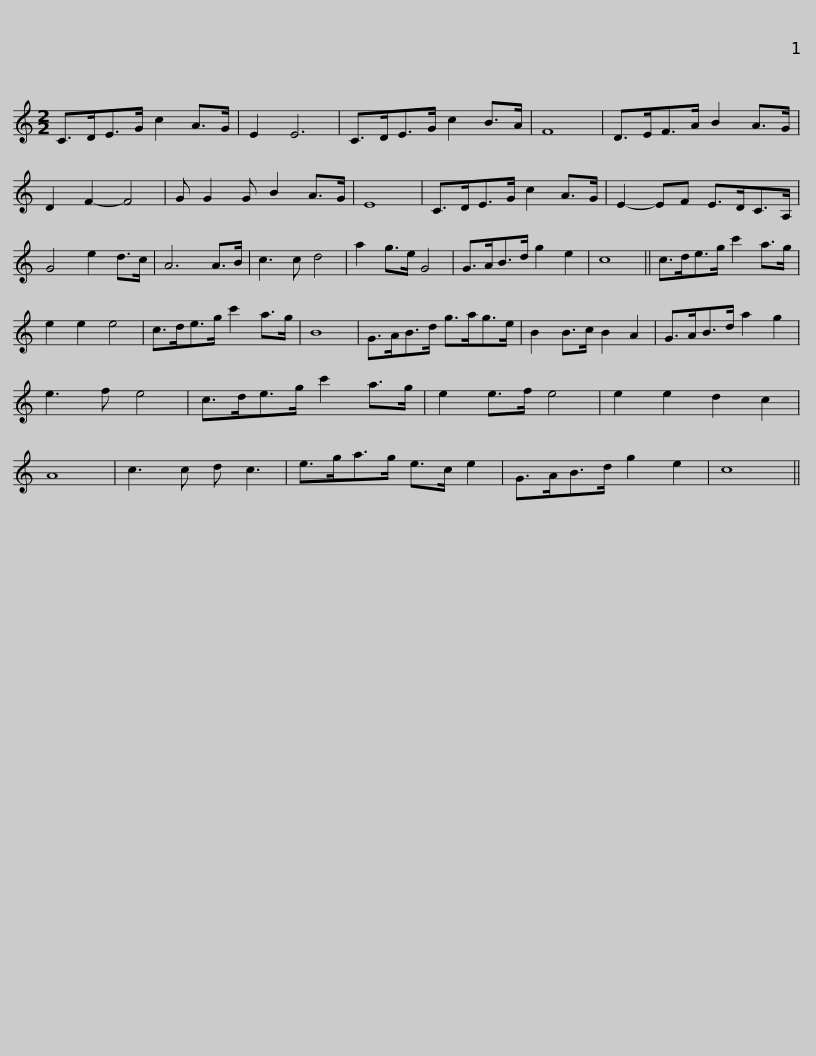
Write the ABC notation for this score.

X:1
L:1/8
M:2/2
I:linebreak $
K:C
V:1 treble
V:1
 C>DE>G c2 A>G | E2 E6 | C>DE>G c2 B>A | F8 | D>EF>A B2 A>G | %5
 D2 F2- F4 | G G2 G B2 A>G | E8 |$ C>DE>G c2 A>G | E2- EF E>DC>A, | %10
 G4 e2 d>c | A6 A>B | c3 c d4 | a2 g>e G4 | G>AB>d g2 e2 | %15
 c8 ||$ c>de>g c'2 a>g | e2 e2 e4 | c>de>g c'2 a>g | B8 | %20
 G>AB>d g>ag>e | B2 B>c B2 A2 | G>AB>d a2 g2 |$ e3 f e4 | c>de>g c'2 a>g | %25
 e2 e>f e4 | e2 e2 d2 c2 | A8 | c3 c d c3 | e>ga>g e>c e2 | %30
 G>AB>d g2 e2 |$ c8 || %32
